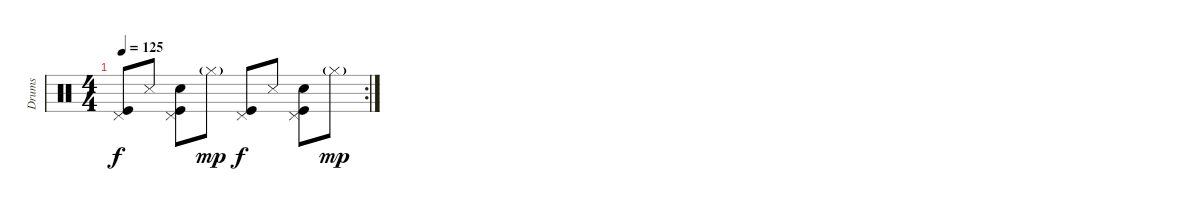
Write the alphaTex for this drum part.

\track ("Drums" "Drums") {instrument percussion}
\staff {score}
\articulation defaults
\rc 2
\ts (4 4)
\tempo 125
\clef neutral
\ks c
("Pedal Hi-Hat (hit)" "Kick (hit)").8{dy f} "Snare (side stick) 3".8 ("Pedal Hi-Hat (hit)" "Snare (hit) 2" "Kick (hit)").8 "Hi-Hat (closed)"{g}.8{dy mp} ("Pedal Hi-Hat (hit)" "Kick (hit)").8{dy f} "Snare (side stick) 3".8 ("Pedal Hi-Hat (hit)" "Snare (hit) 2" "Kick (hit)").8 "Hi-Hat (closed)"{g}.8{dy mp}
